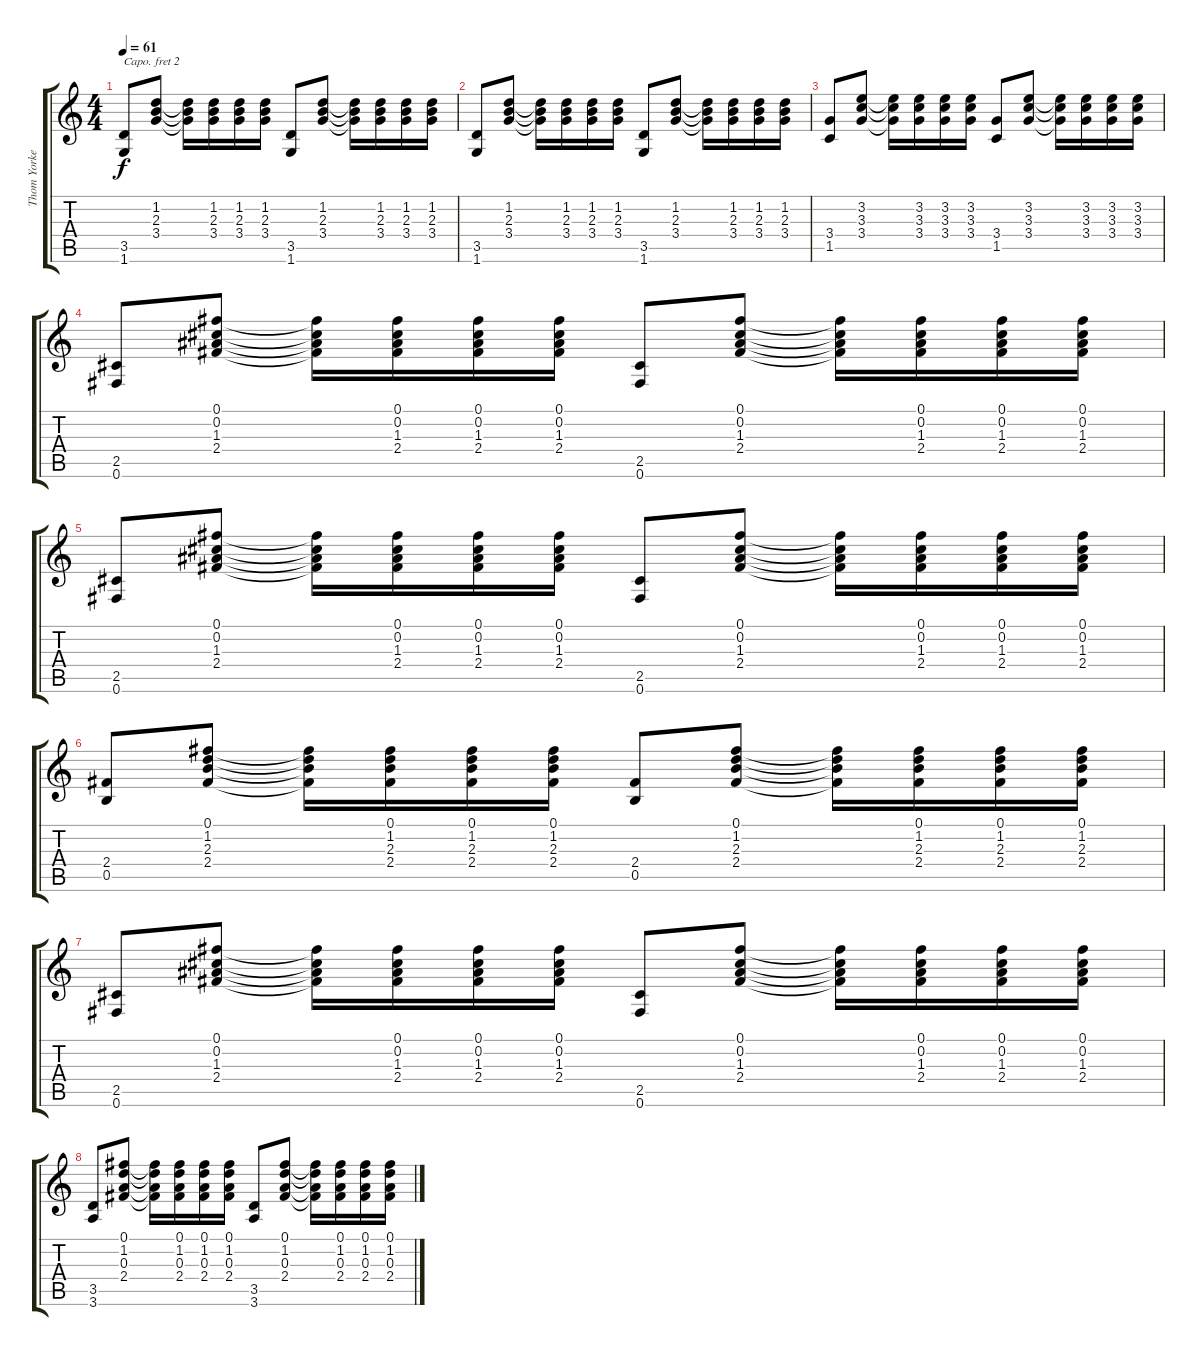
\track ("Thom Yorke" "Thom Yorke") {instrument acousticguitarsteel}
\staff {score tabs}
\capo 2
\tuning (E4 B3 G3 D3 A2 E2) {hide}
\ts (4 4)
\tempo 61
\clef g2
\ks c
(3.5 1.6).8{dy f} (1.2 2.3 3.4).8 (1.2{t} 2.3{t} 3.4{t}).16 (1.2 2.3 3.4).16 (1.2 2.3 3.4).16 (1.2 2.3 3.4).16 (3.5 1.6).8 (1.2 2.3 3.4).8 (1.2{t} 2.3{t} 3.4{t}).16 (1.2 2.3 3.4).16 (1.2 2.3 3.4).16 (1.2 2.3 3.4).16 |
(3.5 1.6).8 (1.2 2.3 3.4).8 (1.2{t} 2.3{t} 3.4{t}).16 (1.2 2.3 3.4).16 (1.2 2.3 3.4).16 (1.2 2.3 3.4).16 (3.5 1.6).8 (1.2 2.3 3.4).8 (1.2{t} 2.3{t} 3.4{t}).16 (1.2 2.3 3.4).16 (1.2 2.3 3.4).16 (1.2 2.3 3.4).16 |
(3.4 1.5).8 (3.2 3.3 3.4).8 (3.2{t} 3.3{t} 3.4{t}).16 (3.2 3.3 3.4).16 (3.2 3.3 3.4).16 (3.2 3.3 3.4).16 (3.4 1.5).8 (3.2 3.3 3.4).8 (3.2{t} 3.3{t} 3.4{t}).16 (3.2 3.3 3.4).16 (3.2 3.3 3.4).16 (3.2 3.3 3.4).16 |
(2.5 0.6).8 (0.1 0.2 1.3 2.4).8 (0.1{t} 0.2{t} 1.3{t} 2.4{t}).16 (0.1 0.2 1.3 2.4).16 (0.1 0.2 1.3 2.4).16 (0.1 0.2 1.3 2.4).16 (2.5 0.6).8 (0.1 0.2 1.3 2.4).8 (0.1{t} 0.2{t} 1.3{t} 2.4{t}).16 (0.1 0.2 1.3 2.4).16 (0.1 0.2 1.3 2.4).16 (0.1 0.2 1.3 2.4).16 |
(2.5 0.6).8 (0.1 0.2 1.3 2.4).8 (0.1{t} 0.2{t} 1.3{t} 2.4{t}).16 (0.1 0.2 1.3 2.4).16 (0.1 0.2 1.3 2.4).16 (0.1 0.2 1.3 2.4).16 (2.5 0.6).8 (0.1 0.2 1.3 2.4).8 (0.1{t} 0.2{t} 1.3{t} 2.4{t}).16 (0.1 0.2 1.3 2.4).16 (0.1 0.2 1.3 2.4).16 (0.1 0.2 1.3 2.4).16 |
(2.4 0.5).8 (0.1 1.2 2.3 2.4).8 (0.1{t} 1.2{t} 2.3{t} 2.4{t}).16 (0.1 1.2 2.3 2.4).16 (0.1 1.2 2.3 2.4).16 (0.1 1.2 2.3 2.4).16 (2.4 0.5).8 (0.1 1.2 2.3 2.4).8 (0.1{t} 1.2{t} 2.3{t} 2.4{t}).16 (0.1 1.2 2.3 2.4).16 (0.1 1.2 2.3 2.4).16 (0.1 1.2 2.3 2.4).16 |
(2.5 0.6).8 (0.1 0.2 1.3 2.4).8 (0.1{t} 0.2{t} 1.3{t} 2.4{t}).16 (0.1 0.2 1.3 2.4).16 (0.1 0.2 1.3 2.4).16 (0.1 0.2 1.3 2.4).16 (2.5 0.6).8 (0.1 0.2 1.3 2.4).8 (0.1{t} 0.2{t} 1.3{t} 2.4{t}).16 (0.1 0.2 1.3 2.4).16 (0.1 0.2 1.3 2.4).16 (0.1 0.2 1.3 2.4).16 |
(3.5 3.6).8 (0.1 1.2 0.3 2.4).8 (0.1{t} 1.2{t} 0.3{t} 2.4{t}).16 (0.1 1.2 0.3 2.4).16 (0.1 1.2 0.3 2.4).16 (0.1 1.2 0.3 2.4).16 (3.5 3.6).8 (0.1 1.2 0.3 2.4).8 (0.1{t} 1.2{t} 0.3{t} 2.4{t}).16 (0.1 1.2 0.3 2.4).16 (0.1 1.2 0.3 2.4).16 (0.1 1.2 0.3 2.4).16
